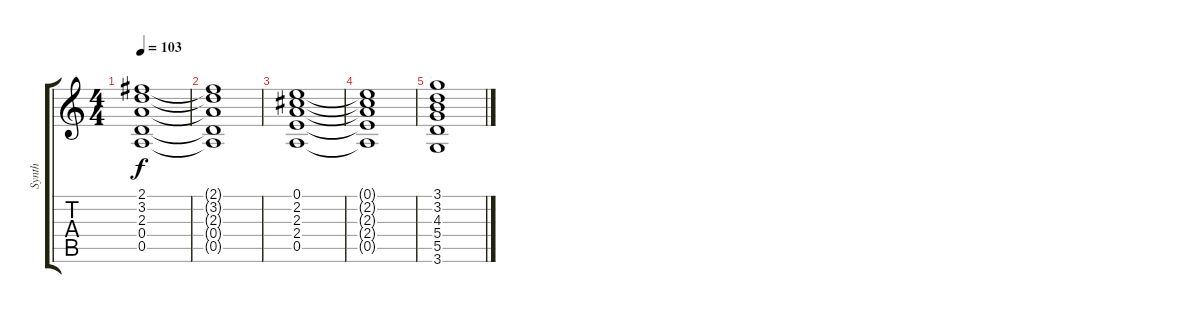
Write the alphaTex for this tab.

\track ("Synth" "Synth") {instrument synthstrings1}
\staff {score tabs}
\tuning (E5 B4 G4 D4 A3 E3) {hide}
\ts (4 4)
\tempo 103
\clef g2
\ks c
(2.1 3.2 2.3 0.4 0.5).1{dy f volume 11} |
(2.1{t} 3.2{t} 2.3{t} 0.4{t} 0.5{t}).1 |
(0.1 2.2 2.3 2.4 0.5).1 |
(0.1{t} 2.2{t} 2.3{t} 2.4{t} 0.5{t}).1 |
(3.1 3.2 4.3 5.4 5.5 3.6).1{volume 7}
